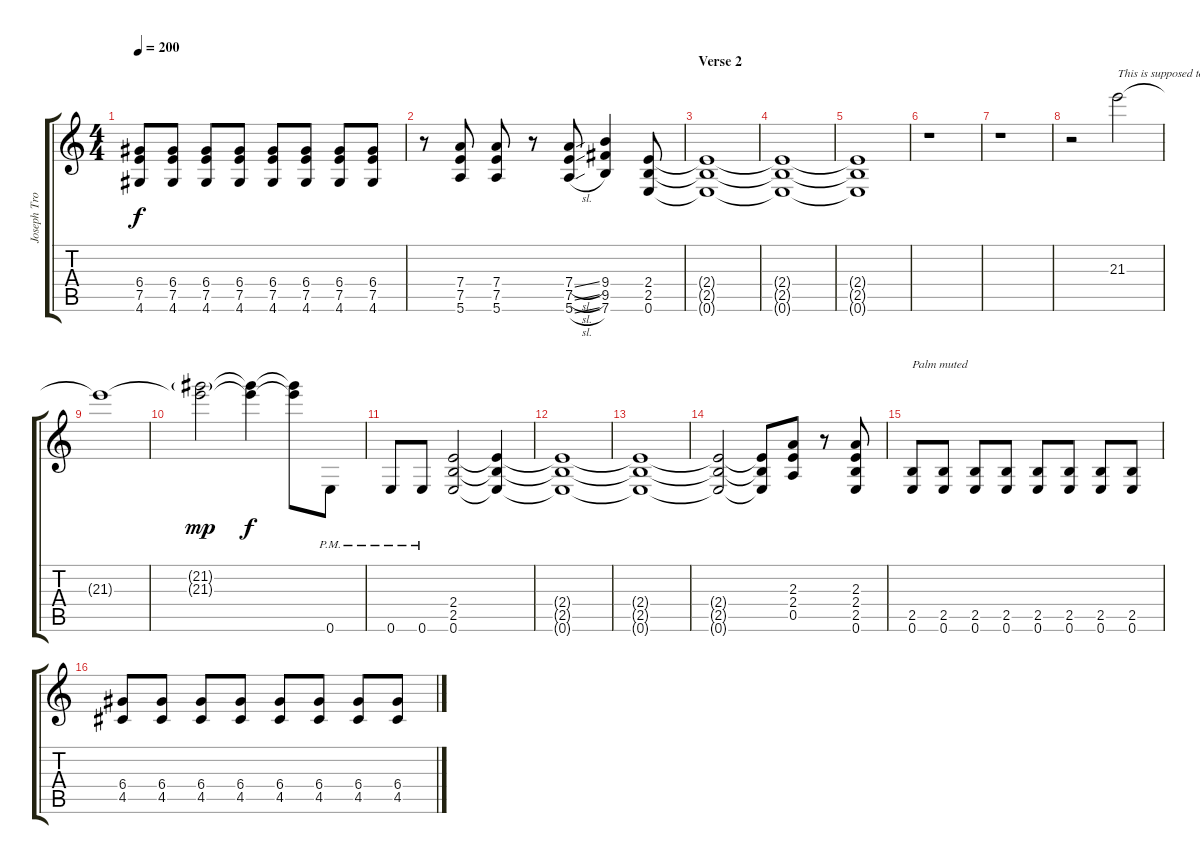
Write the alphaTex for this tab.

\track ("Joseph Trohman (Lead Guitar)" "Joseph Tro") {instrument distortionguitar}
\staff {score tabs}
\tuning (E4 B3 G3 D3 A2 E2) {hide}
\ts (4 4)
\tempo 200
\clef g2
\ks c
(6.4 7.5 4.6).8{dy f} (6.4 7.5 4.6).8 (6.4 7.5 4.6).8 (6.4 7.5 4.6).8 (6.4 7.5 4.6).8 (6.4 7.5 4.6).8 (6.4 7.5 4.6).8 (6.4 7.5 4.6).8 |
r.8 (7.4 7.5 5.6).8 (7.4 7.5 5.6).8 r.8 (7.4{sl} 7.5{sl} 5.6{sl}).8 (9.4 9.5 7.6).4 (2.4 2.5 0.6).8 |
\section ("" "Verse 2")
(2.4{t} 2.5{t} 0.6{t}).1 |
(2.4{t} 2.5{t} 0.6{t}).1{volume 0} |
(2.4{t} 2.5{t} 0.6{t}).1 |
r.1 |
r.1 |
r.2{volume 0} 21.3.2{txt "This is supposed to be feedback" volume 10 instrument lead2sawtooth} |
21.3{t}.1 |
(21.2{g} 21.3{t}).2{dy mp} (21.2{t} 21.3{t}).4{dy f} (21.2{t} 21.3{t}).8{instrument distortionguitar} 0.6{pm}.8 |
0.6{pm}.8 0.6{pm}.8 (2.4 2.5 0.6).2 (2.4{t} 2.5{t} 0.6{t}).4 |
(2.4{t} 2.5{t} 0.6{t}).1 |
(2.4{t} 2.5{t} 0.6{t}).1 |
(2.4{t} 2.5{t} 0.6{t}).2 (2.4{t} 2.5{t} 0.6{t}).8 (2.3 2.4 0.5).8 r.8 (2.3 2.4 2.5 0.6).8 |
(2.5 0.6).8{txt "Palm muted"} (2.5 0.6).8 (2.5 0.6).8 (2.5 0.6).8 (2.5 0.6).8 (2.5 0.6).8 (2.5 0.6).8 (2.5 0.6).8 |
(6.4 4.5).8 (6.4 4.5).8 (6.4 4.5).8 (6.4 4.5).8 (6.4 4.5).8 (6.4 4.5).8 (6.4 4.5).8 (6.4 4.5).8
